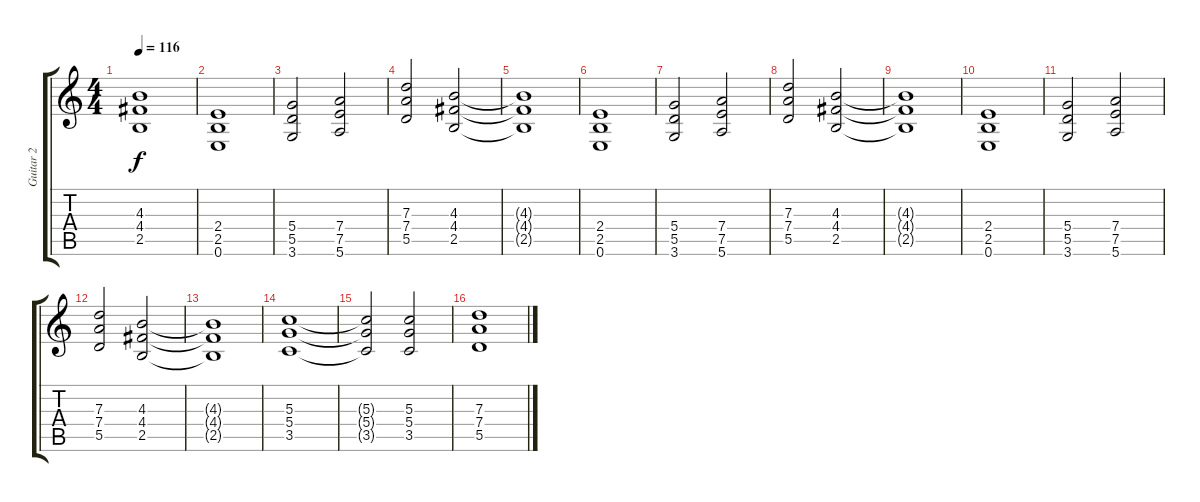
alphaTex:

\track ("Guitar 2" "Guitar 2") {instrument acousticguitarsteel}
\staff {score tabs}
\tuning (E4 B3 G3 D3 A2 E2) {hide}
\ts (4 4)
\tempo 116
\clef g2
\ks c
(4.3{t} 4.4{t} 2.5{t}).1{dy f} |
(2.4 2.5 0.6).1{volume 13 instrument distortionguitar} |
(5.4 5.5 3.6).2 (7.4 7.5 5.6).2 |
(7.3 7.4 5.5).2 (4.3 4.4 2.5).2 |
(4.3{t} 4.4{t} 2.5{t}).1 |
(2.4 2.5 0.6).1{volume 13 instrument distortionguitar} |
(5.4 5.5 3.6).2 (7.4 7.5 5.6).2 |
(7.3 7.4 5.5).2 (4.3 4.4 2.5).2 |
(4.3{t} 4.4{t} 2.5{t}).1 |
(2.4 2.5 0.6).1{volume 13 instrument distortionguitar} |
(5.4 5.5 3.6).2 (7.4 7.5 5.6).2 |
(7.3 7.4 5.5).2 (4.3 4.4 2.5).2 |
(4.3{t} 4.4{t} 2.5{t}).1 |
(5.3 5.4 3.5).1{instrument distortionguitar} |
(5.3{t} 5.4{t} 3.5{t}).2 (5.3 5.4 3.5).2 |
(7.3 7.4 5.5).1
